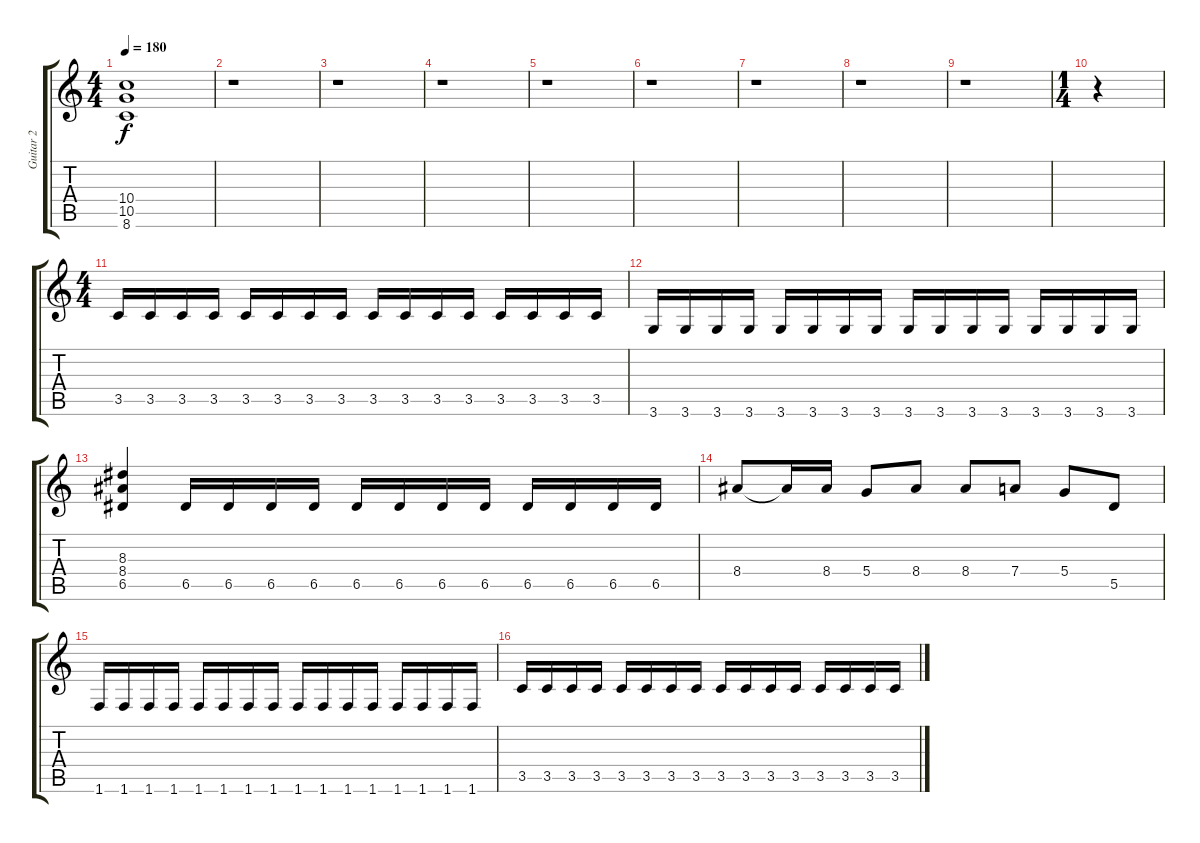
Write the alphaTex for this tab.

\track ("Guitar 2" "Guitar 2") {instrument distortionguitar}
\staff {score tabs}
\tuning (E4 B3 G3 D3 A2 E2) {hide}
\ts (4 4)
\tempo 180
\clef g2
\ks c
(10.4 10.5 8.6).1{dy f} |
r.1 |
r.1 |
r.1 |
r.1 |
r.1 |
r.1 |
r.1 |
r.1 |
\ts (1 4)
r.4 |
\ts (4 4)
3.5.16 3.5.16 3.5.16 3.5.16 3.5.16 3.5.16 3.5.16 3.5.16 3.5.16 3.5.16 3.5.16 3.5.16 3.5.16 3.5.16 3.5.16 3.5.16 |
3.6.16 3.6.16 3.6.16 3.6.16 3.6.16 3.6.16 3.6.16 3.6.16 3.6.16 3.6.16 3.6.16 3.6.16 3.6.16 3.6.16 3.6.16 3.6.16 |
(8.3 8.4 6.5).4 6.5.16 6.5.16 6.5.16 6.5.16 6.5.16 6.5.16 6.5.16 6.5.16 6.5.16 6.5.16 6.5.16 6.5.16 |
8.4.8 8.4{t}.16 8.4.16 5.4.8 8.4.8 8.4.8 7.4.8 5.4.8 5.5.8 |
1.6.16 1.6.16 1.6.16 1.6.16 1.6.16 1.6.16 1.6.16 1.6.16 1.6.16 1.6.16 1.6.16 1.6.16 1.6.16 1.6.16 1.6.16 1.6.16 |
3.5.16 3.5.16 3.5.16 3.5.16 3.5.16 3.5.16 3.5.16 3.5.16 3.5.16 3.5.16 3.5.16 3.5.16 3.5.16 3.5.16 3.5.16 3.5.16
